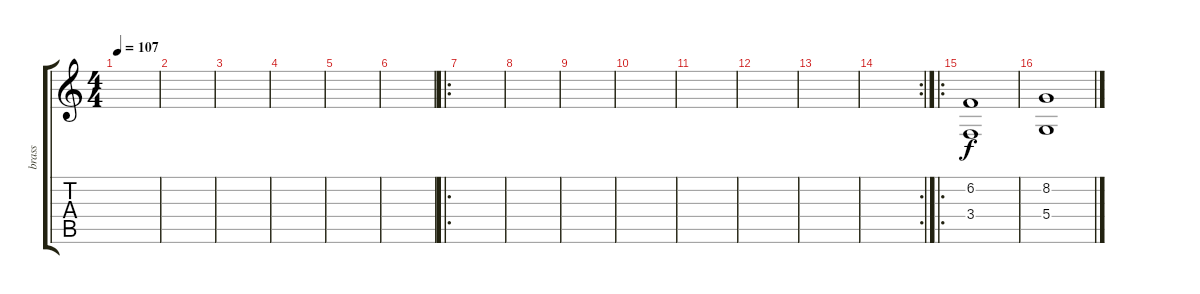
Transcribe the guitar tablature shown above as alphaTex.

\track ("brass" "brass") {instrument brasssection}
\staff {score tabs}
\tuning (E4 B3 G3 D3 A2 E2) {hide}
\ts (4 4)
\tempo 107
\clef g2
\ks c
|
|
|
|
|
|
\ro
|
|
|
|
|
|
|
\rc 2
|
\ro
(6.2 3.4).1 |
(8.2 5.4).1
